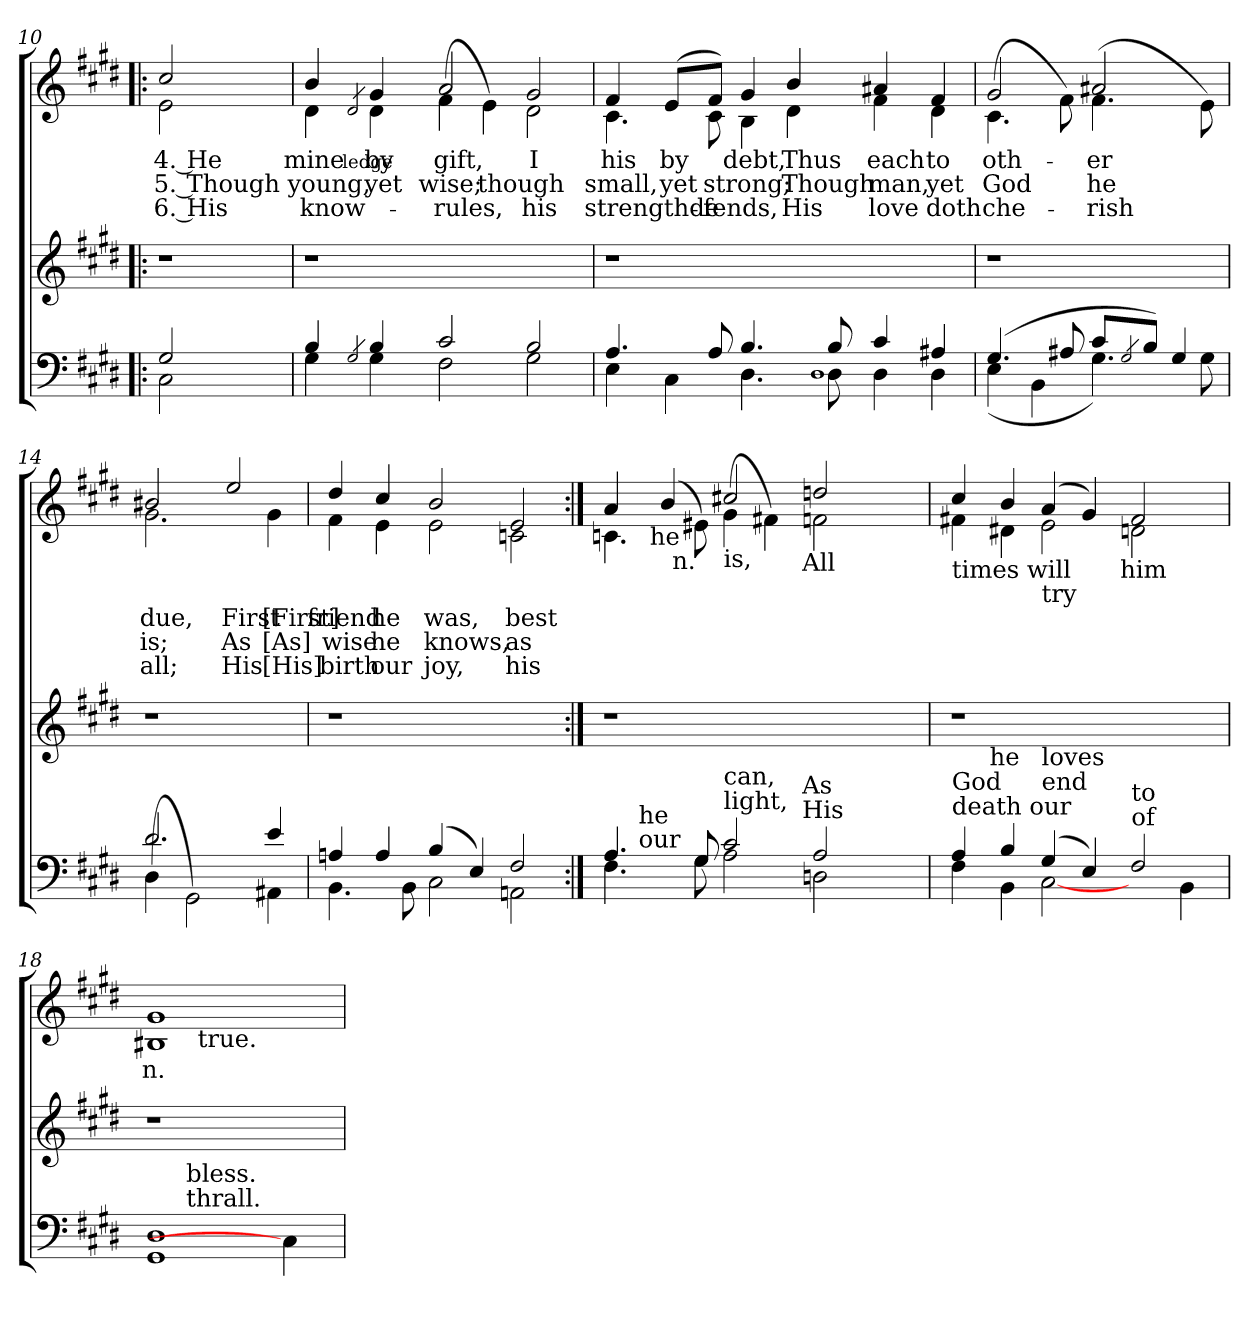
**kern	**kern	**kern	**text	**text	**text
*part3	*part2	*part1	*part1	*part1	*part1
*staff3	*staff2	*staff1	*staff1	*staff1	*staff1
!!LO:LB:g=z
*clefF4	*clefG2	*clefG2	*	*	*
*k[f#c#g#d#]	*k[f#c#g#d#]	*k[f#c#g#d#]	*	*	*
*E:	*E:	*E:	*	*	*
=10!|:	=10!|:	=10!|:	=10!|:	=10!|:	=10!|:
*^	*	*	*	*	*
!	!	!	!	!LO:LY:b:rj	!LO:LY:b:rj	!LO:LY:b:rj
*	*	*	*^	*	*	*
2G#/	2C#\	1r	2cc#/	2e\	4. He	5. Though	6. His
2ryy	2ryy	.	2ryy	2ryy	.	.	.
=11	=11	=11	=11	=11	=11	=11	=11
!	!	!	!	!	!LO:LY:b	!LO:LY:b	!LO:LY:b
4B/	4G#\	1r	4b/	4d#\	mine	young,	know-
!	!	!	!	!	!LO:LY:b	!	!
2qG#/	.	.	2qd#/	.	ledge	.	.
!	!	!	!	!	!LO:LY:b	!LO:LY:b	!
4B/	4G#\	.	4g#/	4d#\	by	yet	.
!	!	!	!	!	!LO:LY:b	!LO:LY:b	!LO:LY:b
2c#/	2F#\	.	(<4f#\	2a/	gift,	wise;	-rules,
!	!	!	!	!	!	!LO:LY:b	!
.	.	.	4e\)	.	.	though	.
!	!	!	!	!	!LO:LY:b	!	!LO:LY:b
2B/	2G#\	2ryy	2g#/	2d#\	I	.	his
=12	=12	=12	=12	=12	=12	=12	=12
!	!	!	!	!	!LO:LY:b	!LO:LY:b	!LO:LY:b
4.A/	4E\	1r	4f#/	4.c#\	his	small,	strengthde-
!	!	!	!	!	!LO:LY:b	!LO:LY:b	!
.	4C#\	.	(>8e/L	.	by	yet	.
!	!	!	!	!	!	!LO:LY:b	!LO:LY:b
8A/	.	.	8f#/J)	8c#\	.	strong;	-fends,
!	!	!	!	!	!LO:LY:b	!	!
4.B/	4.D#\	.	4g#/	4B\	debt,	.	.
!	!	!	!	!	!LO:LY:b	!LO:LY:b	!LO:LY:b
.	.	.	4b/	4d#\	Thus	Though	His
1qD#	.	.	.	.	.	.	.
8B/	8D#\	.	.	.	.	.	.
!	!	!	!	!	!LO:LY:b	!LO:LY:b	!LO:LY:b
4c#/	4D#\	2ryy	4a#X/	4f#\	each	man,	love
!	!	!	!	!	!LO:LY:b	!LO:LY:b	!LO:LY:b
4A#X/	4D#\	.	4f#/	4d#\	to	yet	doth
=13	=13	=13	=13	=13	=13	=13	=13
!	!	!	!	!	!LO:LY:b	!LO:LY:b	!LO:LY:b
(4.G#/	(<4E<\	1r	(<4.c#\	2g#/	oth-	God	che-
.	4BB\	.	.	.	.	.	.
8A#X/	.	.	8f#\)	.	.	.	.
!	!	!	!	!	!LO:LY:b	!LO:LY:b	!LO:LY:b
8c#/L	4.G#\)	.	(<4.f#\	2a#X/	-er	he	-rish
2qG#/	.	.	.	.	.	.	.
8B/J)	.	.	.	.	.	.	.
4G#/	.	.	.	.	.	.	.
.	8G#\	.	8e\)	.	.	.	.
!!LO:PB:g=z	!!
=14	=14	=14	=14	=14	=14	=14	=14
!	!	!	!	!	!LO:LY:b	!LO:LY:b	!LO:LY:b
(<4D#\	2.d#/	1r	2b#X/	2.g#\	due,	is;	all;
2GG#\)	.	.	.	.	.	.	.
!	!	!	!	!	!LO:LY:b	!LO:LY:b	!LO:LY:b
.	.	.	2ee/	.	First	As	His
!	!	!	!	!	!LO:LY:b	!LO:LY:b	!LO:LY:b
4e/	4AA#X\	.	.	4g#\	[First]	[As]	[His]
=15	=15	=15	=15	=15	=15	=15	=15
!	!	!	!	!	!LO:LY:b	!LO:LY:b	!LO:LY:b
4Ani/	4.BB\	1r	4dd#/	4f#\	friend	wise	birth
!	!	!	!	!	!LO:LY:b	!LO:LY:b	!LO:LY:b
4A/	.	.	4cc#/	4e\	he	he	our
.	8BB\	.	.	.	.	.	.
!	!	!	!	!	!LO:LY:b	!LO:LY:b	!LO:LY:b
(4B/	2C#\	.	2b/	2e\	was,	knows,	joy,
4E/)	.	.	.	.	.	.	.
!	!	!	!	!	!LO:LY:b	!LO:LY:b	!LO:LY:b
2F#/	2AAn\	2ryy	2e/	2cn\	best	as	his
!!LO:LB:g=z
=16:|!	=16:|!	=16:|!	=16:|!	=16:|!	=16:|!	=16:|!	=16:|!
!	!	!	!LO:TX:b:t=friend	!	!	!	!
!LO:TX:a:t=strong	!	!	!	!	!	!	!
!LO:TX:a:t=life	!	!	!	!	!	!	!
*^	*	*	*^	*^	*	*	*
*	*	*^	*	*	*	*^	*	*	*	*
4.A/	4.F#\	8.ryy	2ryy	1r	4a/	4.cn\	8..ryy	4ryy	2ryy	.	.	.
!	!	!LO:TX:a:t=our	!	!	!	!	!	!	!	!	!	!
!	!	!LO:TX:a:t=he	!	!	!	!	!	!	!	!	!	!
.	.	1ryy	.	.	.	.	.	.	.	.	.	.
!	!	!	!	!	!	!	!LO:TX:b:t=he	!	!	!	!	!
.	.	.	.	.	.	.	1ryy	.	.	.	.	.
.	.	.	.	.	(<4b/	.	.	32ryy	.	.	.	.
!	!	!	!	!	!	!	!	!LO:TX:b:t=n.	!	!	!	!
.	.	.	.	.	.	.	.	1ryy	.	.	.	.
8G#/	8G#\	.	.	.	.	8e#X\)	.	.	.	.	.	.
!	!	!	!	!	!LO:TX:b:t=is,	!	!	!	!	!	!	!
!LO:TX:a:t=light,	!	!	!	!	!	!	!	!	!	!	!	!
!LO:TX:a:t=can,	!	!	!	!	!	!	!	!	!	!	!	!
2c#/	2A\	.	4...ryy	.	(<4g#\	2cc#X/	.	.	4...ryy	.	.	.
.	.	.	.	.	4f#X\)	.	.	.	.	.	.	.
!	!	!	!	!	!	!	!	!	!LO:TX:b:t=All	!	!	!
!	!	!	!LO:TX:a:t=His	!	!	!	!	!	!	!	!	!
!	!	!	!LO:TX:a:t=As	!	!	!	!	!	!	!	!	!
.	.	.	2ryy	.	.	.	.	.	2ryy	.	.	.
2A/	2Dn\	.	.	2ryy	2ddn/	2fn\	.	.	.	.	.	.
.	.	4ryy	.	.	.	.	.	.	.	.	.	.
.	.	.	.	.	.	.	4ryy	.	.	.	.	.
.	.	.	.	.	.	.	.	8..ryy	.	.	.	.
.	.	16ryy	.	.	.	.	.	.	.	.	.	.
.	.	.	32ryy	.	.	.	32ryy	.	32ryy	.	.	.
=17	=17	=17	=17	=17	=17	=17	=17	=17	=17	=17	=17	=17
!	!	!	!	!	!LO:TX:b:t=times will	!	!	!	!	!	!	!
!LO:TX:a:t=death our	!	!	!	!	!	!	!	!	!	!	!	!
!LO:TX:a:t=God	!	!	!	!	!	!	!	!	!	!	!	!
*	*	*v	*v	*	*	*	*v	*v	*v	*	*	*
4A/	4F#i\	8..ryy	1r	4cc#/	4f#X\	2ryy	.	.	.
!	!	!LO:TX:a:t=he	!	!	!	!	!	!	!
.	.	1ryy	.	.	.	.	.	.	.
4B/	4BB\	.	.	4b/	4d#X\	.	.	.	.
!	!	!	!	!LO:TX:b:t=try	!	!	!	!	!
!LO:TX:a:t=end	!	!	!	!	!	!	!	!	!
!LO:TX:a:t=loves	!	!	!	!	!	!	!	!	!
(4G#/	[2C#\	.	.	(4a/	2e\	4...ryy	.	.	.
4E/)	.	.	.	4g#/)	.	.	.	.	.
!	!	!	!	!	!	!LO:TX:b:t=him	!	!	!
.	.	.	.	.	.	2ryy	.	.	.
!LO:TX:a:t=of	!	!	!	!	!	!	!	!	!
!LO:TX:a:t=to	!	!	!	!	!	!	!	!	!
2F#/	4ryy	.	2ryy	2f#/	2dn\	.	.	.	.
.	.	4ryy	.	.	.	.	.	.	.
.	4BB\	.	.	.	.	.	.	.	.
.	.	32ryy	.	.	.	32ryy	.	.	.
=18	=18	=18	=18	=18	=18	=18	=18	=18	=18
!	!	!	!	!	!	!	!LO:LY:b:rj	!	!
*	*v	*v	*	*	*v	*v	*	*	*
1GG# 1D#i	8ryy	1r	1B#X 1g#	8.ryy	n.	.	.
.	32ryy	.	.	.	.	.	.
!	!LO:TX:a:t=thrall.	!	!	!	!	!	!
!	!LO:TX:a:t=bless.	!	!	!	!	!	!
.	1ryy	.	.	.	.	.	.
!	!	!	!	!LO:TX:b:t=true.	!	!	!
.	.	.	.	1ryy	.	.	.
4C#\]	.	4ryy	4ryy	.	.	.	.
.	16.ryy	.	.	.	.	.	.
.	.	.	.	16ryy	.	.	.
*v	*v	*	*v	*v	*	*	*
=	=	=	=	=	=
*-	*-	*-	*-	*-	*-
